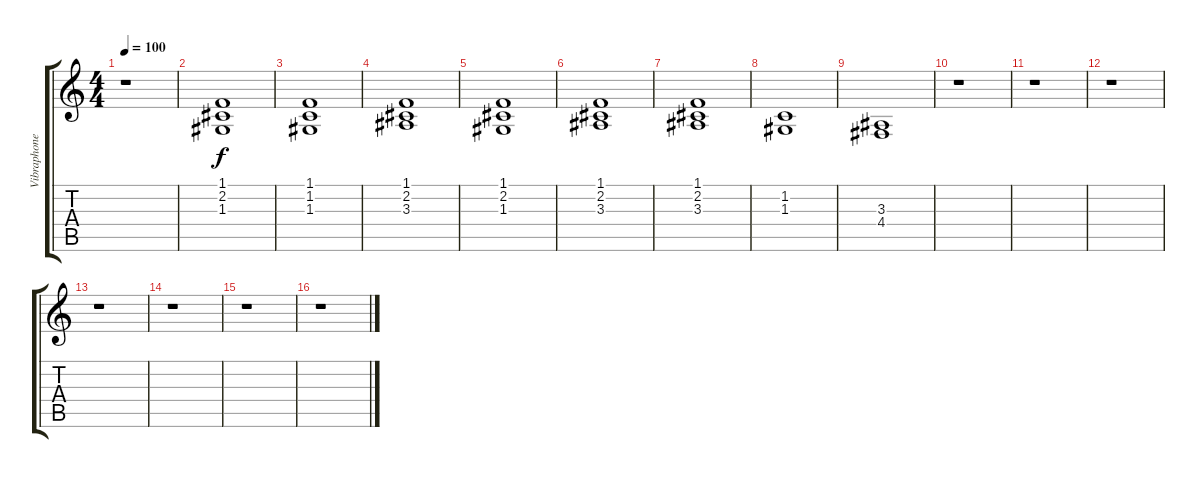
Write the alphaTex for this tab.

\track ("Vibraphone" "Vibraphone") {instrument orchestralharp}
\staff {score tabs}
\tuning (E4 B3 G3 D3 A2 E2) {hide}
\ts (4 4)
\tempo 100
\clef g2
\ks c
r.1{dy f} |
(1.1 2.2 1.3).1 |
(1.1 1.2 1.3).1 |
(1.1 2.2 3.3).1 |
(1.1 2.2 1.3).1 |
(1.1 2.2 3.3).1 |
(1.1 2.2 3.3).1 |
(1.2 1.3).1 |
(3.3 4.4).1 |
r.1 |
r.1 |
r.1 |
r.1 |
r.1 |
r.1 |
r.1
